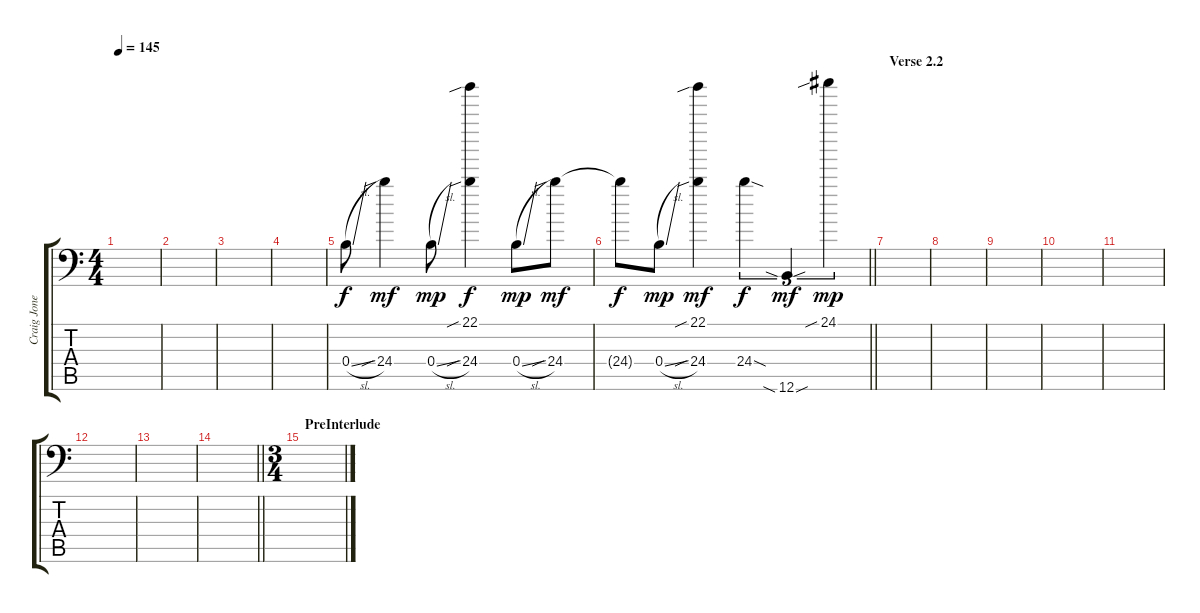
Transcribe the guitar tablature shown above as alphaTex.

\track ("Craig Jones" "Craig Jone") {instrument distortionguitar}
\staff {score tabs}
\tuning (Db6 Ab3 E3 B2 Gb2 B0) {hide}
\ts (4 4)
\tempo 145
\clef f4
\ks c
|
|
|
|
0.4{sl}.8 24.4{sib}.4{dy mf} 0.4{sl}.8{dy mp} (22.1{sib} 24.4{sib}).4{dy f} 0.4{sl}.8{dy mp} 24.4{sib}.8{dy mf} |
\barLineRight lightlight
24.4{t}.8{dy f} 0.4{sl}.8{dy mp} (22.1{sib} 24.4{sib}).4{dy mf} 24.4{sod}.4{tu (3 2) dy f} 12.6{sia sou}.4{tu (3 2) dy mf} 24.1{sib}.4{tu (3 2) dy mp} |
\section ("" "Verse 2.2")
|
|
|
|
|
|
|
\barLineRight lightlight
|
\ts (3 4)
\section ("" "PreInterlude")
